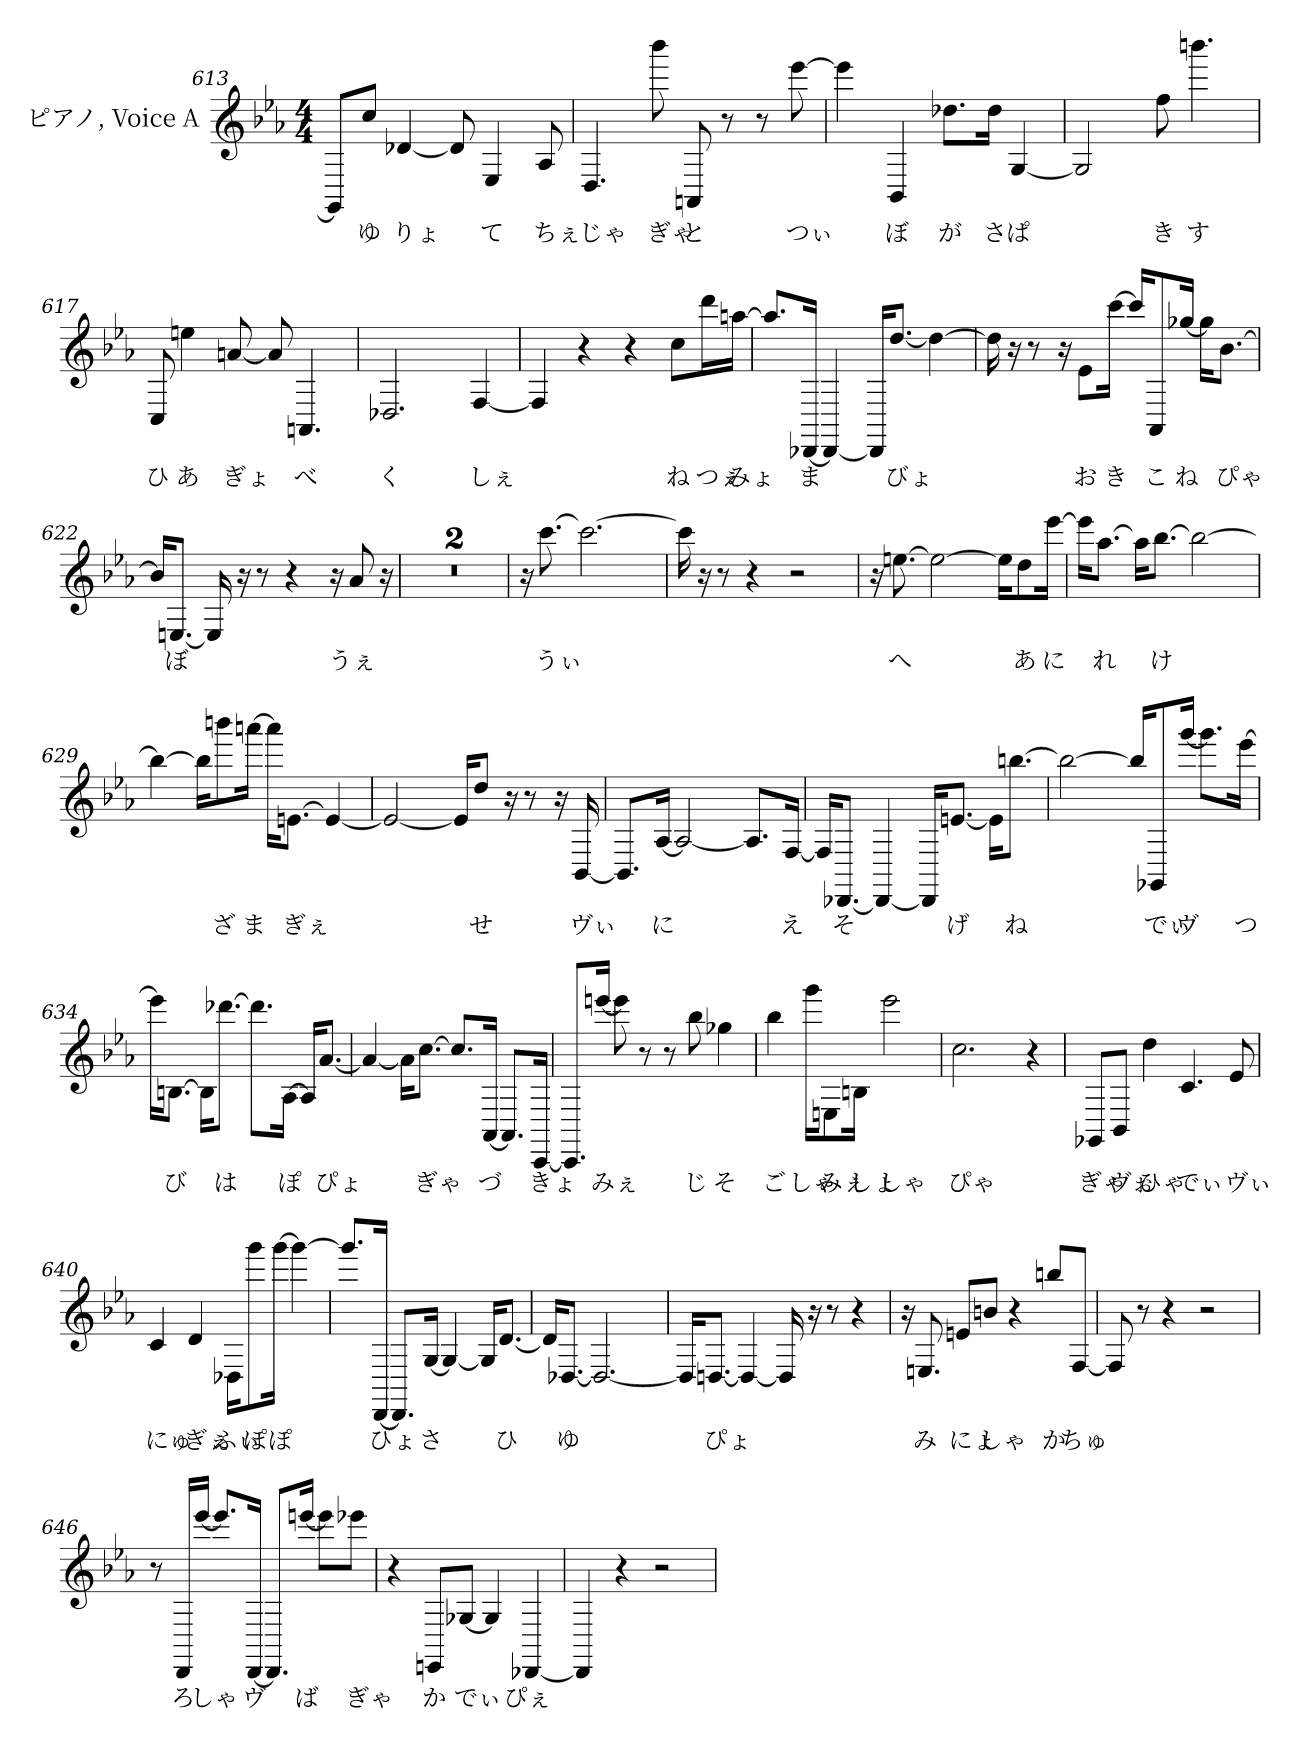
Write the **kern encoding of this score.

**kern	**text
*part1	*part1
*staff1	*staff1
*I"ピアノ, Voice A	*
*clefG2	*
*k[b-e-a-]	*
*M4/4	*
=613	=613
8GG-/L]	.
!	!LO:LY:b
8cc/J	ゆ
!	!LO:LY:b
[4d-X/	りょ
8d-/]	.
!	!LO:LY:b
4E-/	て
!	!LO:LY:b
8A-/	ちぇ
!!LO:LB:g=z
=614	=614
!	!LO:LY:b
4.D/	じゃ
!	!LO:LY:b
8bbb-\	ぎゃ
!	!LO:LY:b
8AAn/	と
8r	.
8r	.
!	!LO:LY:b
[8eee-\	つぃ
=615	=615
4eee-\]	.
!	!LO:LY:b
4BB-/	ぼ
!	!LO:LY:b
8.dd-X\L	が
!	!LO:LY:b
16dd-\Jk	さ
!	!LO:LY:b
[4G/	ぱ
=616	=616
2G/]	.
!	!LO:LY:b
8ff\	き
!	!LO:LY:b
4.bbbn\	す
=617	=617
!	!LO:LY:b
8C/	ひ
!	!LO:LY:b
4een\	あ
!	!LO:LY:b
[8an/	ぎょ
8a/]	.
!	!LO:LY:b
4.AAn/	べ
=618	=618
!	!LO:LY:b
2.D-X/	く
!	!LO:LY:b
[4F/	しぇ
=619	=619
4F/]	.
4r	.
4r	.
!	!LO:LY:b
8cc\L	ね
!	!LO:LY:b
16ddd\L	つぇ
!	!LO:LY:b
[16aan\JJ	みょ
!!LO:LB:g=z
=620	=620
8.aa/L]	.
!	!LO:LY:b
[16DD-X/Jk	ま
4DD-/_	.
16DD-/KL]	.
!	!LO:LY:b
[8.dd/J	びょ
4dd\_	.
=621	=621
16dd\]	.
16r	.
8r	.
16r	.
!	!LO:LY:b
8e-\L	お
!	!LO:LY:b
[16ccc\Jk	き
16ccc/KL]	.
!	!LO:LY:b
8AA-/	こ
!	!LO:LY:b
[16gg-X/Jk	ね
16gg-\KL]	.
!	!LO:LY:b
[8.b-\J	ぴゃ
=622	=622
16b-/KL]	.
!	!LO:LY:b
[8.En/J	ぼ
16E/]	.
16r	.
8r	.
4r	.
16r	.
!	!LO:LY:b
8a-/	うぇ
16r	.
=623	=623
1r	.
=624	=624
1r	.
=625	=625
16r	.
!	!LO:LY:b
[8.ccc\	うぃ
2.ccc\_	.
!!LO:LB:g=z
=626	=626
16ccc\]	.
16r	.
8r	.
4r	.
2r	.
=627	=627
16r	.
!	!LO:LY:b
[8.een\	へ
2ee\_	.
16ee\KL]	.
!	!LO:LY:b
8dd\	あ
!	!LO:LY:b
[16eee-\Jk	に
=628	=628
16eee-\KL]	.
!	!LO:LY:b
[8.aa-\J	れ
16aa-\KL]	.
!	!LO:LY:b
[8.bb-\J	け
2bb-\_	.
=629	=629
4bb-\_	.
16bb-\KL]	.
!	!LO:LY:b
8bbbn\	ざ
!	!LO:LY:b
[16aaan\Jk	ま
16aaa\KL]	.
!	!LO:LY:b
[8.en\J	ぎぇ
4e/_	.
=630	=630
2e/_	.
16e/KL]	.
!	!LO:LY:b
8dd/J	せ
16r	.
8r	.
16r	.
!	!LO:LY:b
[16BB-/	ヴぃ
!!LO:PB:g=z
=631	=631
8.BB-/L]	.
!	!LO:LY:b
[16A-/Jk	に
2A-/_	.
8.A-/L]	.
!	!LO:LY:b
[16F/Jk	え
=632	=632
16F/KL]	.
!	!LO:LY:b
[8.DD-X/J	そ
4DD-/_	.
16DD-/KL]	.
!	!LO:LY:b
[8.en/J	げ
16e\KL]	.
!	!LO:LY:b
[8.bbn\J	ね
=633	=633
2bb\_	.
16bb/KL]	.
!	!LO:LY:b
8GG-X/	でぃ
!	!LO:LY:b
[16ggg/Jk	ヴ
8.ggg\L]	.
!	!LO:LY:b
[16eee-\Jk	つ
=634	=634
16eee-\KL]	.
!	!LO:LY:b
[8.Bn\J	び
16B\KL]	.
!	!LO:LY:b
[8.ddd-X\J	は
8.ddd-\L]	.
!	!LO:LY:b
[16A-\Jk	ぽ
16A-/KL]	.
!	!LO:LY:b
[8.a-/J	ぴょ
!!LO:LB:g=z
=635	=635
4a-/_	.
16a-\KL]	.
!	!LO:LY:b
[8.cc\J	ぎゃ
8.cc/L]	.
!	!LO:LY:b
[16AA-/Jk	づ
8.AA-/L]	.
!	!LO:LY:b
[16CC/Jk	きょ
=636	=636
8.CC/L]	.
!	!LO:LY:b
[16eeen/Jk	みぇ
8eee\]	.
8r	.
8r	.
!	!LO:LY:b
8bb-\	じ
!	!LO:LY:b
4gg-X\	そ
=637	=637
!	!LO:LY:b
4bb-\	ご
!	!LO:LY:b
16ggg\KL	しゃ
!	!LO:LY:b
8En\	みぇ
!	!LO:LY:b
16Bn\Jk	しょ
!	!LO:LY:b
2eee-\	しゃ
=638	=638
!	!LO:LY:b
2.cc\	ぴゃ
4r	.
=639	=639
!	!LO:LY:b
8GG-X/L	ぎゃ
!	!LO:LY:b
8BB-/J	ヴぉ
!	!LO:LY:b
4dd\	ひゃ
!	!LO:LY:b
4.c/	でぃ
!	!LO:LY:b
8e-/	ヴぃ
!!LO:LB:g=z
=640	=640
!	!LO:LY:b
4c/	にゅ
!	!LO:LY:b
4d/	ぎぇ
!	!LO:LY:b
16D-X\KL	ふぃ
!	!LO:LY:b
8ggg\	ぽ
!	!LO:LY:b
[16ggg\Jk	ぽ
4ggg\_	.
=641	=641
8.ggg/L]	.
!	!LO:LY:b
[16DD/Jk	ひょ
8.DD/L]	.
!	!LO:LY:b
[16G/Jk	さ
4G/_	.
16G/KL]	.
!	!LO:LY:b
[8.d/J	ひ
=642	=642
16d/KL]	.
!	!LO:LY:b
[8.D-X/J	ゆ
2.D-/_	.
=643	=643
16D-/KL]	.
!	!LO:LY:b
[8.Dn/J	ぴょ
4D/_	.
16D/]	.
16r	.
8r	.
4r	.
=644	=644
16r	.
!	!LO:LY:b
8.En/	み
!	!LO:LY:b
8en/L	にょ
!	!LO:LY:b
8bn/J	しゃ
4r	.
!	!LO:LY:b
8bbn/L	か
!	!LO:LY:b
[8F/J	ちゅ
!!LO:LB:g=z
=645	=645
8F/]	.
8r	.
4r	.
2r	.
=646	=646
8r	.
!	!LO:LY:b
16DD/LL	ろ
!	!LO:LY:b
[16eee-/JJ	しゃ
8.eee-/L]	.
!	!LO:LY:b
[16DD/Jk	ヴ
8.DD/L]	.
!	!LO:LY:b
[16eeen/Jk	ば
8eee\L]	.
!	!LO:LY:b
8eee-X\J	ぎゃ
=647	=647
4r	.
!	!LO:LY:b
8EEn/L	か
!	!LO:LY:b
[8G-X/J	でぃ
4G-/]	.
!	!LO:LY:b
[4DD-X/	ぴぇ
=648	=648
4DD-/]	.
4r	.
2r	.
=	=
*-	*-
